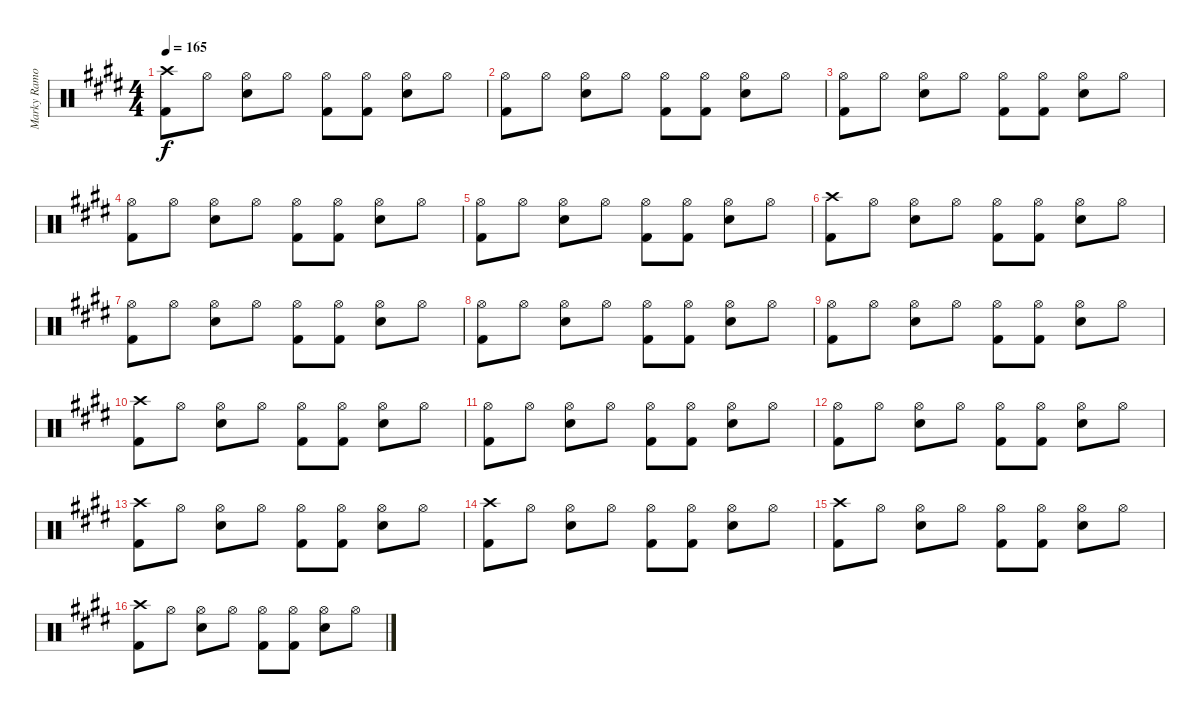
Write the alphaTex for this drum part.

\track ("Marky Ramone" "Marky Ramo") {instrument percussion}
\staff {score}
\articulation defaults
\ts (4 4)
\tempo 165
\clef neutral
\ks e
("Crash high (hit)" "Kick (hit) 2").8{dy f} "Hi-Hat (open)".8 ("Hi-Hat (open)" "Snare (hit) 2").8 "Hi-Hat (open)".8 ("Hi-Hat (open)" "Kick (hit) 2").8 ("Hi-Hat (open)" "Kick (hit) 2").8 ("Hi-Hat (open)" "Snare (hit) 2").8 "Hi-Hat (open)".8 |
("Hi-Hat (open)" "Kick (hit) 2").8 "Hi-Hat (open)".8 ("Hi-Hat (open)" "Snare (hit) 2").8 "Hi-Hat (open)".8 ("Hi-Hat (open)" "Kick (hit) 2").8 ("Hi-Hat (open)" "Kick (hit) 2").8 ("Hi-Hat (open)" "Snare (hit) 2").8 "Hi-Hat (open)".8 |
("Hi-Hat (open)" "Kick (hit) 2").8 "Hi-Hat (open)".8 ("Hi-Hat (open)" "Snare (hit) 2").8 "Hi-Hat (open)".8 ("Hi-Hat (open)" "Kick (hit) 2").8 ("Hi-Hat (open)" "Kick (hit) 2").8 ("Hi-Hat (open)" "Snare (hit) 2").8 "Hi-Hat (open)".8 |
("Hi-Hat (open)" "Kick (hit) 2").8 "Hi-Hat (open)".8 ("Hi-Hat (open)" "Snare (hit) 2").8 "Hi-Hat (open)".8 ("Hi-Hat (open)" "Kick (hit) 2").8 ("Hi-Hat (open)" "Kick (hit) 2").8 ("Hi-Hat (open)" "Snare (hit) 2").8 "Hi-Hat (open)".8 |
("Hi-Hat (open)" "Kick (hit) 2").8 "Hi-Hat (open)".8 ("Hi-Hat (open)" "Snare (hit) 2").8 "Hi-Hat (open)".8 ("Hi-Hat (open)" "Kick (hit) 2").8 ("Hi-Hat (open)" "Kick (hit) 2").8 ("Hi-Hat (open)" "Snare (hit) 2").8 "Hi-Hat (open)".8 |
("Crash high (hit)" "Kick (hit) 2").8 "Hi-Hat (open)".8 ("Hi-Hat (open)" "Snare (hit) 2").8 "Hi-Hat (open)".8 ("Hi-Hat (open)" "Kick (hit) 2").8 ("Hi-Hat (open)" "Kick (hit) 2").8 ("Hi-Hat (open)" "Snare (hit) 2").8 "Hi-Hat (open)".8 |
("Hi-Hat (open)" "Kick (hit) 2").8 "Hi-Hat (open)".8 ("Hi-Hat (open)" "Snare (hit) 2").8 "Hi-Hat (open)".8 ("Hi-Hat (open)" "Kick (hit) 2").8 ("Hi-Hat (open)" "Kick (hit) 2").8 ("Hi-Hat (open)" "Snare (hit) 2").8 "Hi-Hat (open)".8 |
("Hi-Hat (open)" "Kick (hit) 2").8 "Hi-Hat (open)".8 ("Hi-Hat (open)" "Snare (hit) 2").8 "Hi-Hat (open)".8 ("Hi-Hat (open)" "Kick (hit) 2").8 ("Hi-Hat (open)" "Kick (hit) 2").8 ("Hi-Hat (open)" "Snare (hit) 2").8 "Hi-Hat (open)".8 |
("Hi-Hat (open)" "Kick (hit) 2").8 "Hi-Hat (open)".8 ("Hi-Hat (open)" "Snare (hit) 2").8 "Hi-Hat (open)".8 ("Hi-Hat (open)" "Kick (hit) 2").8 ("Hi-Hat (open)" "Kick (hit) 2").8 ("Hi-Hat (open)" "Snare (hit) 2").8 "Hi-Hat (open)".8 |
("Crash high (hit)" "Kick (hit) 2").8 "Hi-Hat (open)".8 ("Hi-Hat (open)" "Snare (hit) 2").8 "Hi-Hat (open)".8 ("Hi-Hat (open)" "Kick (hit) 2").8 ("Hi-Hat (open)" "Kick (hit) 2").8 ("Hi-Hat (open)" "Snare (hit) 2").8 "Hi-Hat (open)".8 |
("Hi-Hat (open)" "Kick (hit) 2").8 "Hi-Hat (open)".8 ("Hi-Hat (open)" "Snare (hit) 2").8 "Hi-Hat (open)".8 ("Hi-Hat (open)" "Kick (hit) 2").8 ("Hi-Hat (open)" "Kick (hit) 2").8 ("Hi-Hat (open)" "Snare (hit) 2").8 "Hi-Hat (open)".8 |
("Hi-Hat (open)" "Kick (hit) 2").8 "Hi-Hat (open)".8 ("Hi-Hat (open)" "Snare (hit) 2").8 "Hi-Hat (open)".8 ("Hi-Hat (open)" "Kick (hit) 2").8 ("Hi-Hat (open)" "Kick (hit) 2").8 ("Hi-Hat (open)" "Snare (hit) 2").8 "Hi-Hat (open)".8 |
("Crash high (hit)" "Kick (hit) 2").8 "Hi-Hat (open)".8 ("Hi-Hat (open)" "Snare (hit) 2").8 "Hi-Hat (open)".8 ("Hi-Hat (open)" "Kick (hit) 2").8 ("Hi-Hat (open)" "Kick (hit) 2").8 ("Hi-Hat (open)" "Snare (hit) 2").8 "Hi-Hat (open)".8 |
("Crash high (hit)" "Kick (hit) 2").8 "Hi-Hat (open)".8 ("Hi-Hat (open)" "Snare (hit) 2").8 "Hi-Hat (open)".8 ("Hi-Hat (open)" "Kick (hit) 2").8 ("Hi-Hat (open)" "Kick (hit) 2").8 ("Hi-Hat (open)" "Snare (hit) 2").8 "Hi-Hat (open)".8 |
("Crash high (hit)" "Kick (hit) 2").8 "Hi-Hat (open)".8 ("Hi-Hat (open)" "Snare (hit) 2").8 "Hi-Hat (open)".8 ("Hi-Hat (open)" "Kick (hit) 2").8 ("Hi-Hat (open)" "Kick (hit) 2").8 ("Hi-Hat (open)" "Snare (hit) 2").8 "Hi-Hat (open)".8 |
("Crash high (hit)" "Kick (hit) 2").8 "Hi-Hat (open)".8 ("Hi-Hat (open)" "Snare (hit) 2").8 "Hi-Hat (open)".8 ("Hi-Hat (open)" "Kick (hit) 2").8 ("Hi-Hat (open)" "Kick (hit) 2").8 ("Hi-Hat (open)" "Snare (hit) 2").8 "Hi-Hat (open)".8
